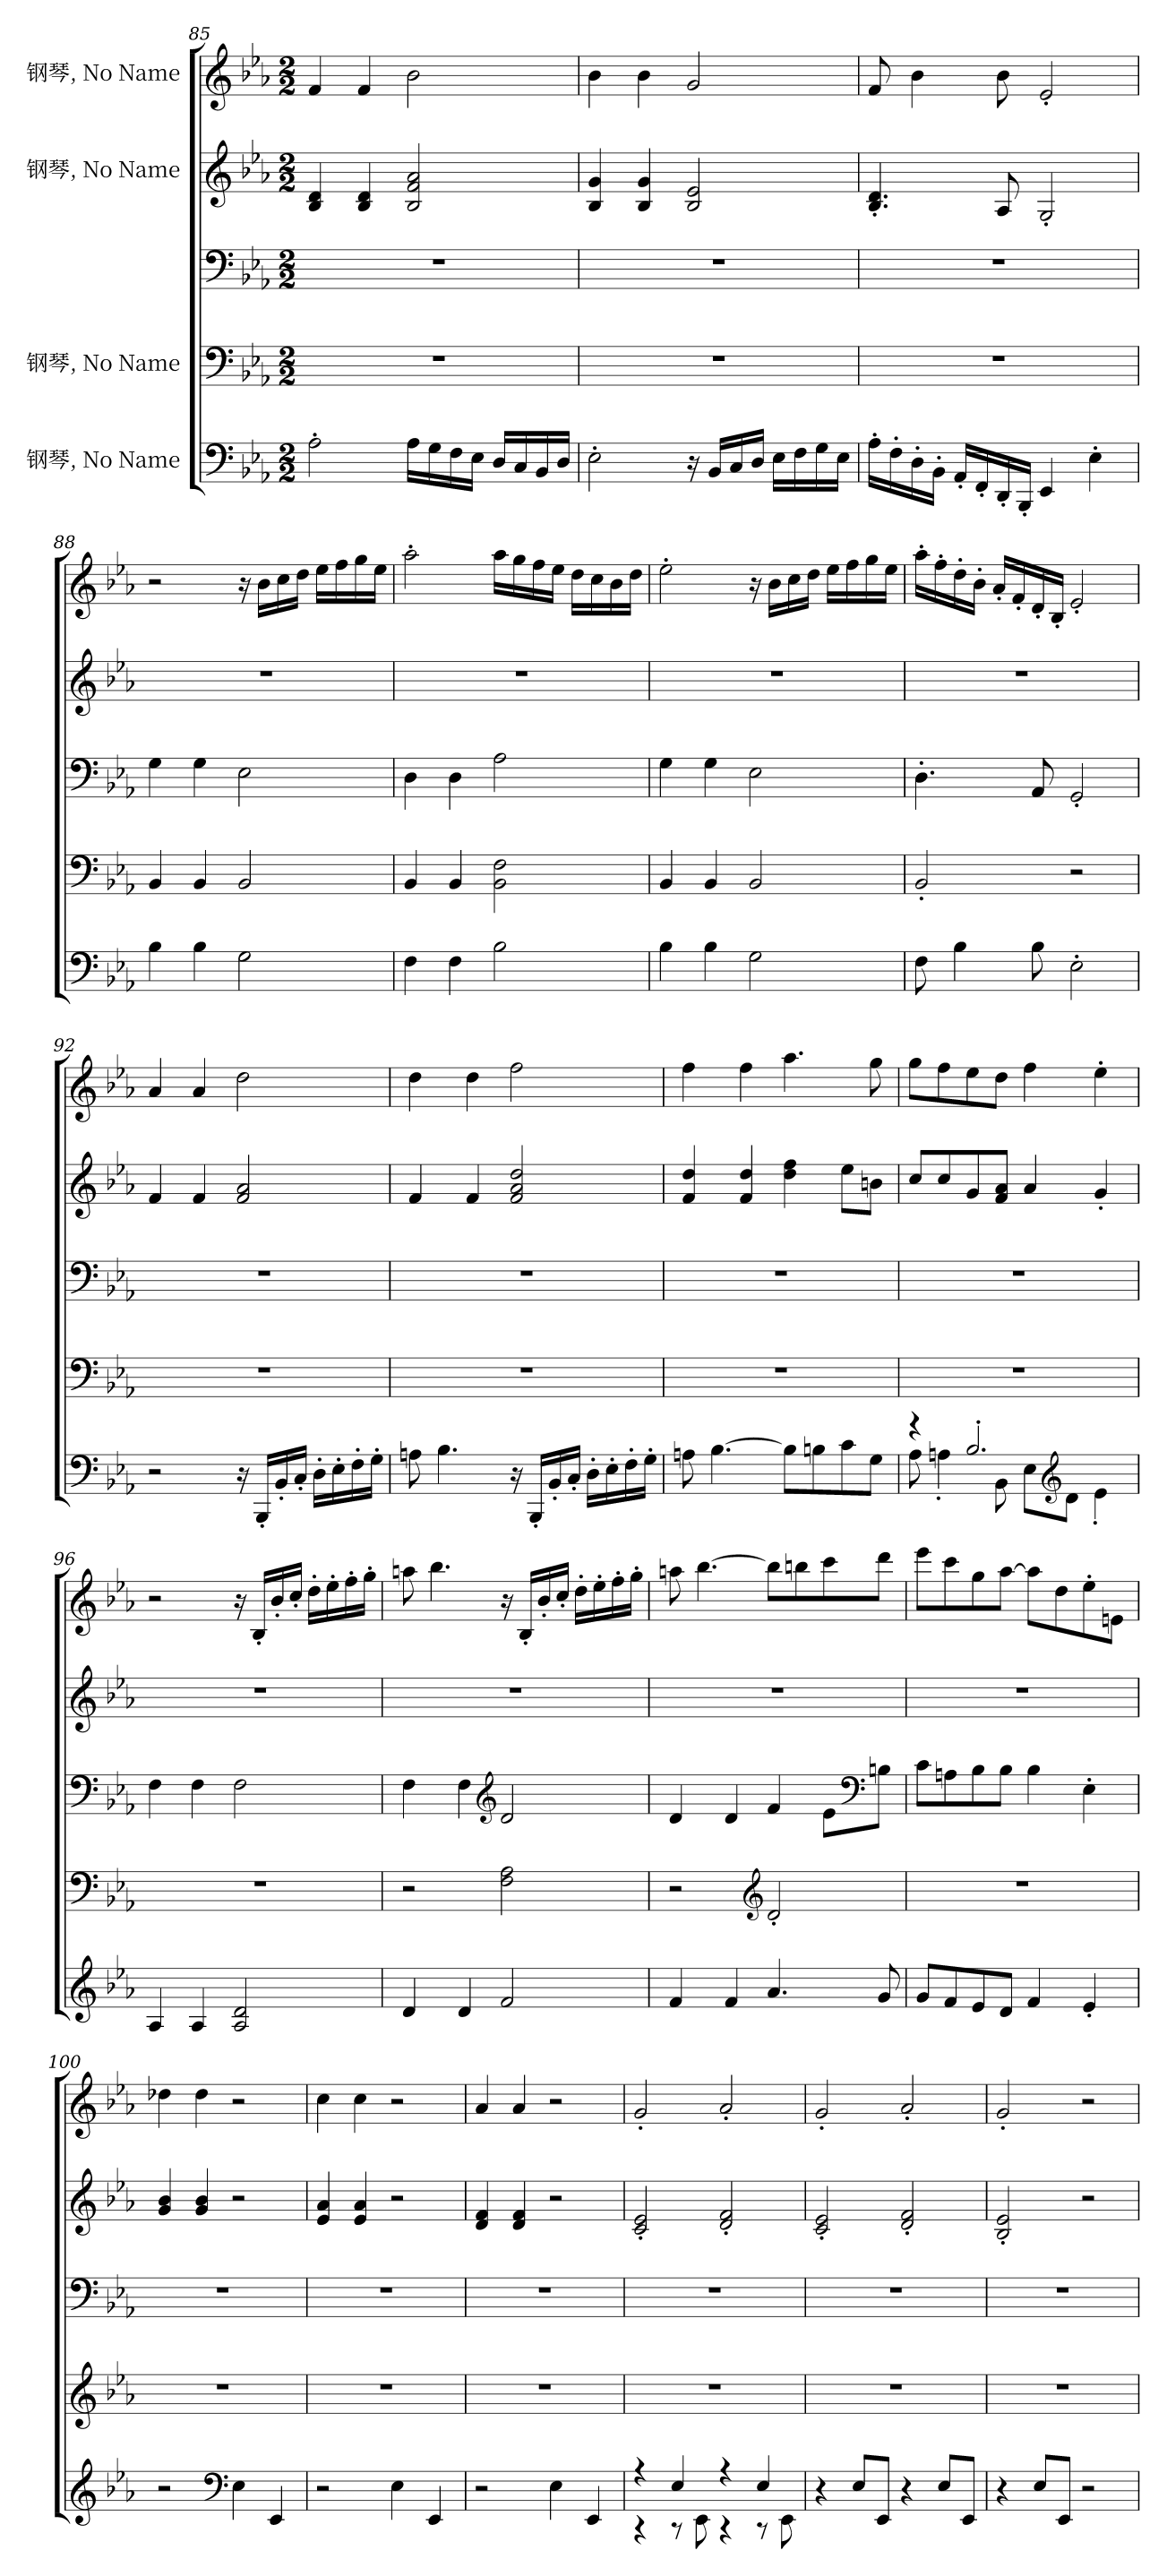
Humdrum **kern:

**kern	**kern	**kern	**kern	**kern
*part4	*part3	*part3	*part2	*part1
*staff5	*staff4	*staff3	*staff2	*staff1
*I"钢琴, No Name	*I"钢琴, No Name	*	*I"钢琴, No Name	*I"钢琴, No Name
*clefF4	*clefF4	*clefF4	*clefG2	*clefG2
*k[b-e-a-]	*k[b-e-a-]	*k[b-e-a-]	*k[b-e-a-]	*k[b-e-a-]
*M2/2	*M2/2	*M2/2	*M2/2	*M2/2
*MM82	*MM82	*MM82	*MM82	*MM82
=85	=85	=85	=85	=85
2A-'\	1r	1r	4B-/ 4d/	4f/
.	.	.	4B-/ 4d/	4f/
*	*	*	*	*MM82
16A-\LL	.	.	2B-/ 2f/ 2a-/	2b-\
16G\	.	.	.	.
16F\	.	.	.	.
16E-\JJ	.	.	.	.
16D/LL	.	.	.	.
16C/	.	.	.	.
16BB-/	.	.	.	.
16D/JJ	.	.	.	.
!!LO:LB:g=z
=86	=86	=86	=86	=86
*	*	*	*	*MM82
2E-'\	1r	1r	4B-/ 4g/	4b-\
.	.	.	4B-/ 4g/	4b-\
*	*	*	*	*MM82
16r	.	.	2B-/ 2e-/	2g/
16BB-/LL	.	.	.	.
16C/	.	.	.	.
16D/JJ	.	.	.	.
16E-\LL	.	.	.	.
16F\	.	.	.	.
16G\	.	.	.	.
16E-\JJ	.	.	.	.
=87	=87	=87	=87	=87
16A-'\LL	1r	1r	4.B-/' 4.d/'	8f/
16F'\	.	.	.	.
16D'\	.	.	.	4b-\
16BB-'\JJ	.	.	.	.
16AA-'/LL	.	.	.	.
16FF'/	.	.	.	.
16DD'/	.	.	8A-/	8b-\
16BBB-'/JJ	.	.	.	.
4EE-/	.	.	2G'/	2e-'/
4E-'\	.	.	.	.
=88	=88	=88	=88	=88
*	*	*	*	*MM82
4B-\	4BB-/	4G\	1r	2r
4B-\	4BB-/	4G\	.	.
*	*	*	*	*MM82
2G\	2BB-/	2E-\	.	16r
.	.	.	.	16b-\LL
.	.	.	.	16cc\
.	.	.	.	16dd\JJ
.	.	.	.	16ee-\LL
.	.	.	.	16ff\
.	.	.	.	16gg\
*	*	*	*	*MM78
.	.	.	.	16ee-\JJ
=89	=89	=89	=89	=89
*	*	*	*	*MM82
4F\	4BB-/	4D\	1r	2aa-'\
4F\	4BB-/	4D\	.	.
*	*	*	*	*MM82
2B-\	2BB-\ 2F\	2A-\	.	16aa-\LL
.	.	.	.	16gg\
.	.	.	.	16ff\
.	.	.	.	16ee-\JJ
.	.	.	.	16dd\LL
.	.	.	.	16cc\
.	.	.	.	16b-\
*	*	*	*	*MM78
.	.	.	.	16dd\JJ
!!LO:PB:g=z
=90	=90	=90	=90	=90
*	*	*	*	*MM82
4B-\	4BB-/	4G\	1r	2ee-'\
4B-\	4BB-/	4G\	.	.
*	*	*	*	*MM82
2G\	2BB-/	2E-\	.	16r
.	.	.	.	16b-\LL
.	.	.	.	16cc\
.	.	.	.	16dd\JJ
.	.	.	.	16ee-\LL
.	.	.	.	16ff\
.	.	.	.	16gg\
*	*	*	*	*MM78
.	.	.	.	16ee-\JJ
=91	=91	=91	=91	=91
8F\	2BB-'/	4.D'\	1r	16aa-'\LL
.	.	.	.	16ff'\
4B-\	.	.	.	16dd'\
.	.	.	.	16b-'\JJ
.	.	.	.	16a-'/LL
*	*	*	*	*MM78
.	.	.	.	16f'/
8B-\	.	8AA-/	.	16d'/
.	.	.	.	16B-'/JJ
2E-'\	2r	2GG'/	.	2e-'/
=92	=92	=92	=92	=92
*	*	*	*	*MM82
2r	1r	1r	4f/	4a-/
.	.	.	4f/	4a-/
*	*	*	*	*MM82
16r	.	.	2f/ 2a-/	2dd\
16BBB-'/LL	.	.	.	.
16BB-'/	.	.	.	.
16C'/JJ	.	.	.	.
16D'\LL	.	.	.	.
16E-'\	.	.	.	.
16F'\	.	.	.	.
16G'\JJ	.	.	.	.
=93	=93	=93	=93	=93
8An\	1r	1r	4f/	4dd\
4.B-\	.	.	.	.
.	.	.	4f/	4dd\
*	*	*	*	*MM82
16r	.	.	2f/ 2a-/ 2dd/	2ff\
16BBB-'/LL	.	.	.	.
16BB-'/	.	.	.	.
16C'/JJ	.	.	.	.
16D'\LL	.	.	.	.
16E-'\	.	.	.	.
16F'\	.	.	.	.
16G'\JJ	.	.	.	.
!!LO:LB:g=z
=94	=94	=94	=94	=94
8An\	1r	1r	4f/ 4dd/	4ff\
[4.B-\	.	.	.	.
.	.	.	4f/ 4dd/	4ff\
*	*	*	*	*MM82
8B-\L]	.	.	4dd\ 4ff\	4.aa-\
8Bn\	.	.	.	.
8c\	.	.	8ee-\L	.
8G\J	.	.	8bn\J	8gg\
=95	=95	=95	=95	=95
*^	*	*	*	*
4r	8A-\	1r	1r	8cc/L	8gg\L
.	4An'\	.	.	8cc/	8ff\
2.B-'/	.	.	.	8g/	8ee-\
.	8BB-\	.	.	8f/ 8a-/J	8dd\J
.	8E-\L	.	.	4a-/	4ff\
*clefG2	*	*	*	*	*
.	8d\J	.	.	.	.
.	4e-'\	.	.	4g'/	4ee-'\
*v	*v	*	*	*	*
=96	=96	=96	=96	=96
*	*	*	*	*MM82
4A-/	1r	4F\	1r	2r
4A-/	.	4F\	.	.
*	*	*	*	*MM82
2A-/ 2d/	.	2F\	.	16r
.	.	.	.	16B-'/LL
.	.	.	.	16b-'/
.	.	.	.	16cc'/JJ
.	.	.	.	16dd'\LL
.	.	.	.	16ee-'\
.	.	.	.	16ff'\
*	*	*	*	*MM78
.	.	.	.	16gg'\JJ
=97	=97	=97	=97	=97
4d/	2r	4F\	1r	8aan\
.	.	.	.	4.bb-\
4d/	.	4F\	.	.
*	*	*clefG2	*	*
*	*	*	*	*MM82
2f/	2F\ 2A-\	2d/	.	16r
.	.	.	.	16B-'/LL
.	.	.	.	16b-'/
.	.	.	.	16cc'/JJ
.	.	.	.	16dd'\LL
.	.	.	.	16ee-'\
.	.	.	.	16ff'\
*	*	*	*	*MM78
.	.	.	.	16gg'\JJ
!!LO:PB:g=z
=98	=98	=98	=98	=98
4f/	2r	4d/	1r	8aan\
.	.	.	.	[4.bb-\
4f/	.	4d/	.	.
*	*clefG2	*	*	*
4.a-/	2d'/	4f/	.	8bb-\L]
.	.	.	.	8bbn\
.	.	8e-\L	.	8ccc\
*	*	*clefF4	*	*
8g/	.	8Bn\J	.	8ddd\J
=99	=99	=99	=99	=99
8g/L	1r	8c\L	1r	8eee-\L
8f/	.	8An\	.	8ccc\
8e-/	.	8B-\	.	8gg\
8d/J	.	8B-\J	.	[8aa-\J
4f/	.	4B-\	.	8aa-\L]
.	.	.	.	8dd\
4e-'/	.	4E-'\	.	8ee-'\
*	*	*	*	*MM40
.	.	.	.	8en\J
=100	=100	=100	=100	=100
2r	1r	1r	4g/ 4b-/	4dd-X\
.	.	.	4g/ 4b-/	4dd-\
*clefF4	*	*	*	*
4E-\	.	.	2r	2r
4EE-/	.	.	.	.
=101	=101	=101	=101	=101
*	*	*	*	*MM80
2r	1r	1r	4e-/ 4a-/	4cc\
.	.	.	4e-/ 4a-/	4cc\
4E-\	.	.	2r	2r
4EE-/	.	.	.	.
=102	=102	=102	=102	=102
*	*	*	*	*MM80
2r	1r	1r	4d/ 4f/	4a-/
.	.	.	4d/ 4f/	4a-/
4E-\	.	.	2r	2r
4EE-/	.	.	.	.
!!LO:LB:g=z
=103	=103	=103	=103	=103
*	*	*	*	*MM80
*^	*	*	*	*
4r	4r	1r	1r	2c/' 2e-/'	2g'/
4E-/	8r	.	.	.	.
.	8EE-\	.	.	.	.
*	*	*	*	*	*MM80
4r	4r	.	.	2d/' 2f/'	2a-'/
4E-/	8r	.	.	.	.
.	8EE-\	.	.	.	.
*v	*v	*	*	*	*
=104	=104	=104	=104	=104
*	*	*	*	*MM80
4r	1r	1r	2c/' 2e-/'	2g'/
8E-/L	.	.	.	.
8EE-/J	.	.	.	.
*	*	*	*	*MM80
4r	.	.	2d/' 2f/'	2a-'/
8E-/L	.	.	.	.
8EE-/J	.	.	.	.
=105	=105	=105	=105	=105
*	*	*	*	*MM80
4r	1r	1r	2B-/' 2e-/'	2g'/
8E-/L	.	.	.	.
8EE-/J	.	.	.	.
2r	.	.	2r	2r
=	=	=	=	=
*-	*-	*-	*-	*-
